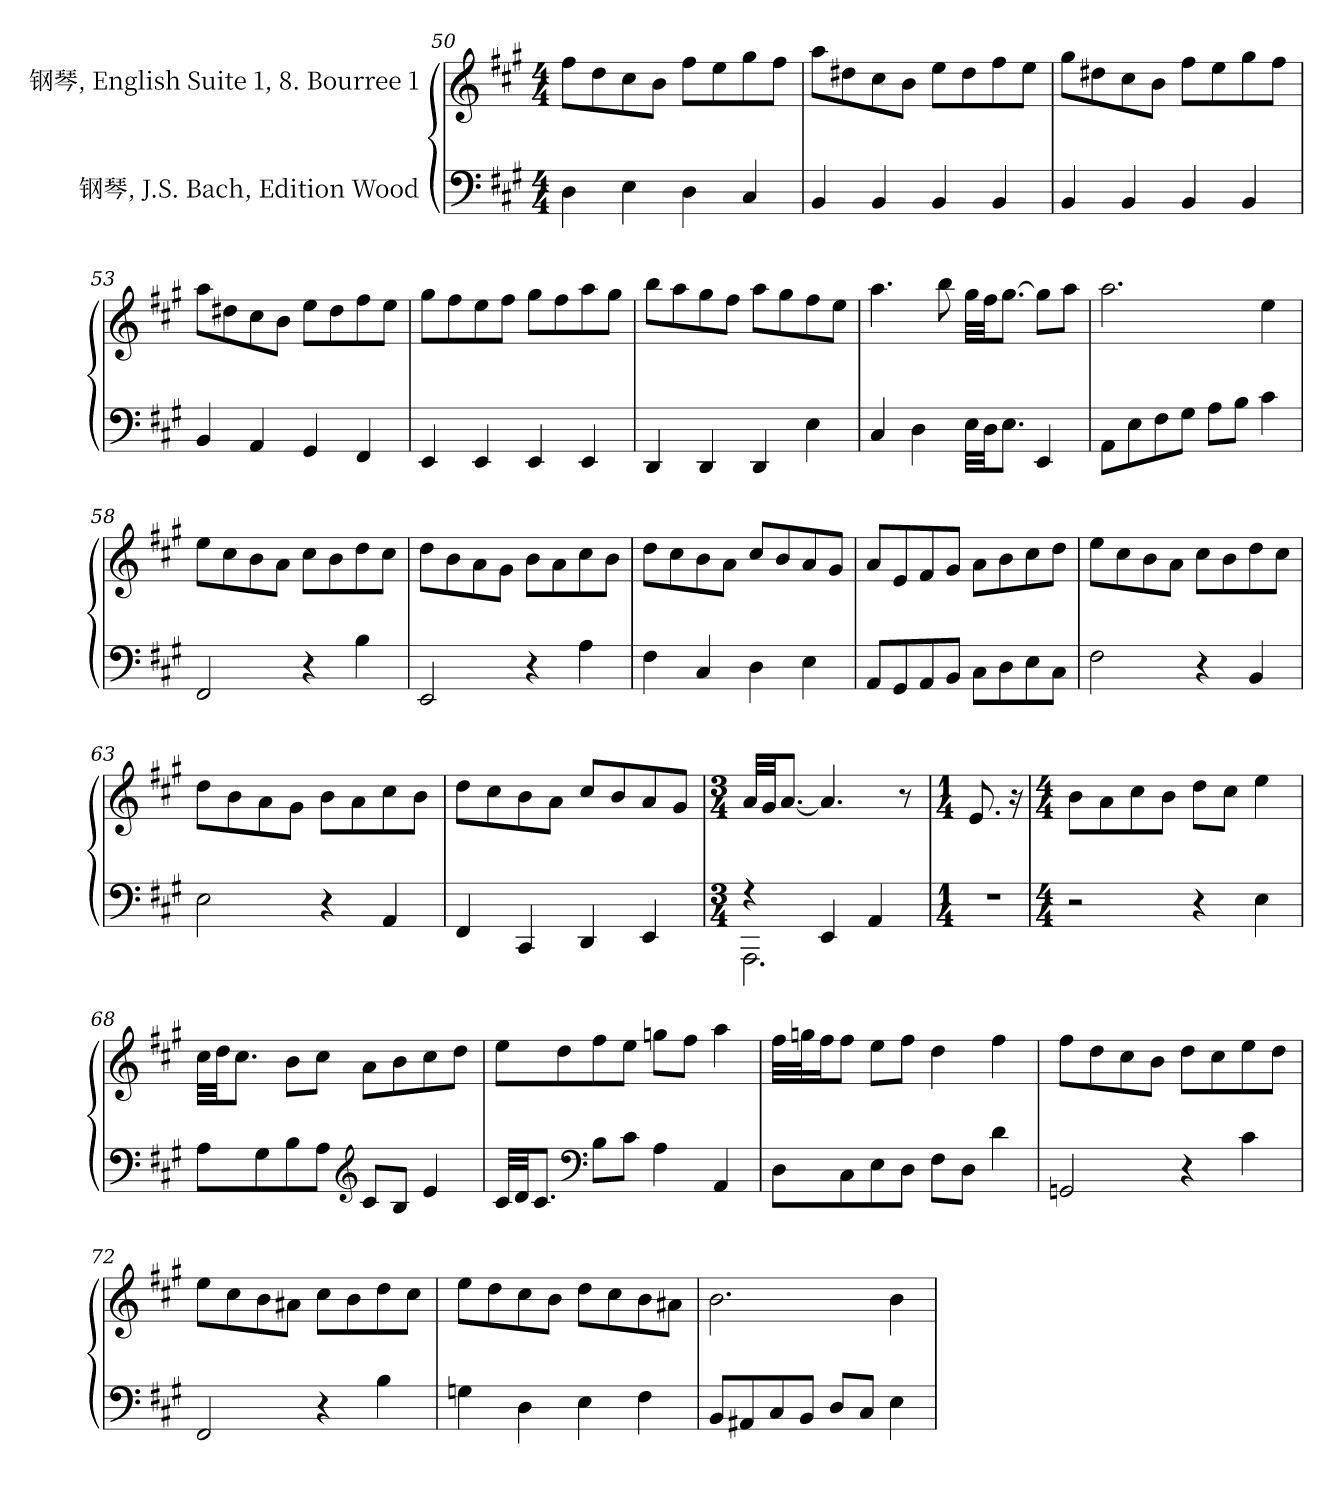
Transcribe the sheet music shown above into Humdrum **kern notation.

**kern	**kern
*part2	*part1
*staff2	*staff1
*I"钢琴, J.S. Bach, Edition Wood	*I"钢琴, English Suite 1, 8. Bourree 1
!!LO:LB:g=z
*clefF4	*clefG2
*k[f#c#g#]	*k[f#c#g#]
*M4/4	*M4/4
=50	=50
4D\	8ff#\L
.	8dd\
4E\	8cc#\
.	8b\J
4D\	8ff#\L
.	8ee\
4C#/	8gg#\
.	8ff#\J
=51	=51
4BB/	8aa\L
.	8dd#X\
4BB/	8cc#\
.	8b\J
4BB/	8ee\L
.	8dd#\
4BB/	8ff#\
.	8ee\J
=52	=52
4BB/	8gg#\L
.	8dd#X\
4BB/	8cc#\
.	8b\J
4BB/	8ff#\L
.	8ee\
4BB/	8gg#\
.	8ff#\J
=53	=53
4BB/	8aa\L
.	8dd#X\
4AA/	8cc#\
.	8b\J
4GG#/	8ee\L
.	8dd#\
4FF#/	8ff#\
.	8ee\J
!!LO:LB:g=z
=54	=54
4EE/	8gg#\L
.	8ff#\
4EE/	8ee\
.	8ff#\J
4EE/	8gg#\L
.	8ff#\
4EE/	8aa\
.	8gg#\J
=55	=55
4DD/	8bb\L
.	8aa\
4DD/	8gg#\
.	8ff#\J
4DD/	8aa\L
.	8gg#\
4E\	8ff#\
.	8ee\J
=56	=56
4C#/	4.aa\
4D\	.
.	8bb\
32E\LLL	32gg#\LLL
32D\JJ	32ff#\JJ
8.E\J	[8.gg#\J
4EE/	8gg#\L]
.	8aa\J
=57	=57
8AA\L	2.aa\
8E\	.
8F#\	.
8G#\J	.
8A\L	.
8B\J	.
4c#\	4ee\
=58	=58
2FF#/	8ee\L
.	8cc#\
.	8b\
.	8a\J
4r	8cc#\L
.	8b\
4B\	8dd\
.	8cc#\J
!!LO:LB:g=z
=59	=59
2EE/	8dd\L
.	8b\
.	8a\
.	8g#\J
4r	8b\L
.	8a\
4A\	8cc#\
.	8b\J
=60	=60
4F#\	8dd\L
.	8cc#\
4C#/	8b\
.	8a\J
4D\	8cc#/L
.	8b/
4E\	8a/
.	8g#/J
=61	=61
8AA/L	8a/L
8GG#/	8e/
8AA/	8f#/
8BB/J	8g#/J
8C#\L	8a\L
8D\	8b\
8E\	8cc#\
8C#\J	8dd\J
=62	=62
2F#\	8ee\L
.	8cc#\
.	8b\
.	8a\J
4r	8cc#\L
.	8b\
4BB/	8dd\
.	8cc#\J
=63	=63
2E\	8dd\L
.	8b\
.	8a\
.	8g#\J
4r	8b\L
.	8a\
4AA/	8cc#\
.	8b\J
!!LO:LB:g=z
=64	=64
4FF#/	8dd\L
.	8cc#\
4CC#/	8b\
.	8a\J
4DD/	8cc#/L
.	8b/
4EE/	8a/
.	8g#/J
=65	=65
*M3/4	*M3/4
*^	*
4r	2.AAA\	32a/LLL
.	.	32g#/JJ
.	.	[8.a/J
4EE/	.	4.a/]
4AA/	.	.
.	.	8r
*v	*v	*
=66	=66
*M1/4	*M1/4
4r	8.e/
.	16r
=67	=67
*M4/4	*M4/4
2r	8b\L
.	8a\
.	8cc#\
.	8b\J
4r	8dd\L
.	8cc#\J
4E\	4ee\
=68	=68
8A\L	32cc#\LLL
.	32dd\JJ
.	8.cc#\J
8G#\	.
8B\	8b\L
8A\J	8cc#\J
*clefG2	*
8c#/L	8a\L
8B/J	8b\
4e/	8cc#\
.	8dd\J
!!LO:LB:g=z
=69	=69
32c#/LLL	8ee\L
32d/JJ	.
8.c#/J	.
.	8dd\
*clefF4	*
8B\L	8ff#\
8c#\J	8ee\J
4A\	8ggn\L
.	8ff#\J
4AA/	4aa\
=70	=70
8D\L	32ff#\LLL
.	32ggn\J
.	16ff#\J
8C#\	8ff#\J
8E\	8ee\L
8D\J	8ff#\J
8F#\L	4dd\
8D\J	.
4d\	4ff#\
=71	=71
2GGn/	8ff#\L
.	8dd\
.	8cc#\
.	8b\J
4r	8dd\L
.	8cc#\
4c#\	8ee\
.	8dd\J
=72	=72
2FF#/	8ee\L
.	8cc#\
.	8b\
.	8a#X\J
4r	8cc#\L
.	8b\
4B\	8dd\
.	8cc#\J
!!LO:PB:g=z
=73	=73
4Gn\	8ee\L
.	8dd\
4D\	8cc#\
.	8b\J
4E\	8dd\L
.	8cc#\
4F#\	8b\
.	8a#X\J
=74	=74
8BB/L	2.b\
8AA#X/	.
8C#/	.
8BB/J	.
8D/L	.
8C#/J	.
4E\	4b\
=	=
*-	*-
